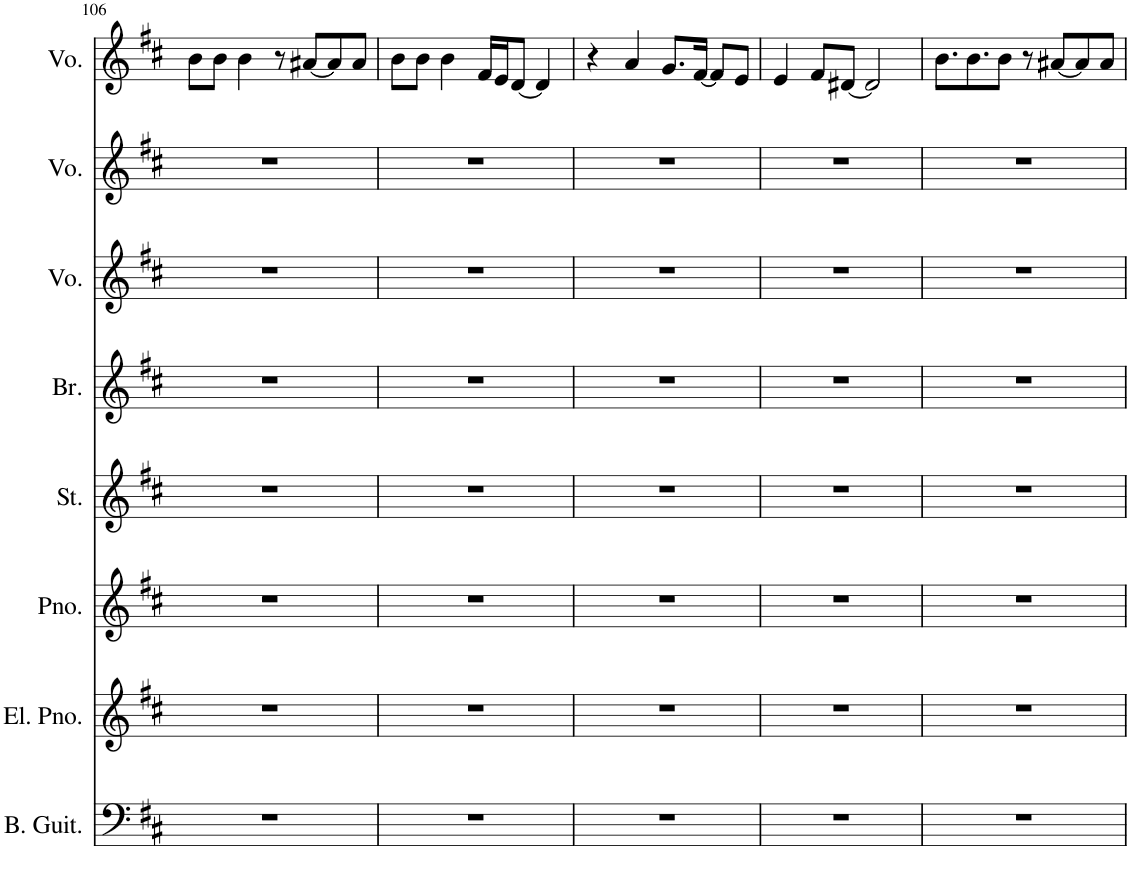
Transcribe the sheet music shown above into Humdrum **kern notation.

**kern	**kern	**kern	**kern	**kern	**kern	**kern	**kern
*part8	*part7	*part6	*part5	*part4	*part3	*part2	*part1
*staff8	*staff7	*staff6	*staff5	*staff4	*staff3	*staff2	*staff1
*I"ベース	*I"エレクトリックピアノ	*I"ピアノ	*I"ストリングス	*I"金管楽器	*I"ボーカル	*I"ボーカル	*I"ボーカル
!!LO:PB:g=z
*clefF4	*clefG2	*clefG2	*clefG2	*clefG2	*clefG2	*clefG2	*clefG2
*Trd7c12	*	*	*	*	*Trd5c9	*Trd5c9	*Trd5c9
*k[f#c#]	*k[f#c#]	*k[f#c#]	*k[f#c#]	*k[f#c#]	*k[f#c#]	*k[f#c#]	*k[f#c#]
*M4/4	*M4/4	*M4/4	*M4/4	*M4/4	*M4/4	*M4/4	*M4/4
=106	=106	=106	=106	=106	=106	=106	=106
1r	1r	1r	1r	1r	1r	1r	8b\L
.	.	.	.	.	.	.	8b\J
.	.	.	.	.	.	.	4b\
.	.	.	.	.	.	.	8r
.	.	.	.	.	.	.	[8a#X/L
.	.	.	.	.	.	.	8a#/]
.	.	.	.	.	.	.	8a#/J
=107	=107	=107	=107	=107	=107	=107	=107
1r	1r	1r	1r	1r	1r	1r	8b\L
.	.	.	.	.	.	.	8b\J
.	.	.	.	.	.	.	4b\
.	.	.	.	.	.	.	16f#/LL
.	.	.	.	.	.	.	16e/J
.	.	.	.	.	.	.	[8d/J
.	.	.	.	.	.	.	4d/]
=108	=108	=108	=108	=108	=108	=108	=108
1r	1r	1r	1r	1r	1r	1r	4r
.	.	.	.	.	.	.	4a/
.	.	.	.	.	.	.	8.g/L
.	.	.	.	.	.	.	[16f#/Jk
.	.	.	.	.	.	.	8f#/L]
.	.	.	.	.	.	.	8e/J
=109	=109	=109	=109	=109	=109	=109	=109
1r	1r	1r	1r	1r	1r	1r	4e/
.	.	.	.	.	.	.	8f#/L
.	.	.	.	.	.	.	[8d#X/J
.	.	.	.	.	.	.	2d#/]
=110	=110	=110	=110	=110	=110	=110	=110
1r	1r	1r	1r	1r	1r	1r	8.b\L
.	.	.	.	.	.	.	8.b\
.	.	.	.	.	.	.	8b\J
.	.	.	.	.	.	.	8r
.	.	.	.	.	.	.	[8a#X/L
.	.	.	.	.	.	.	8a#/]
.	.	.	.	.	.	.	8a#/J
=	=	=	=	=	=	=	=
*-	*-	*-	*-	*-	*-	*-	*-
